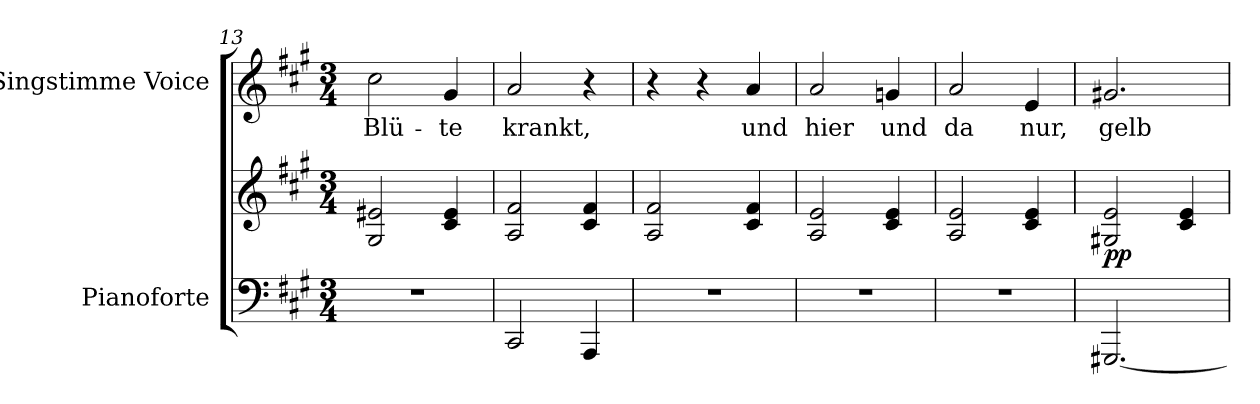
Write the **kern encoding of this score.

**kern	**kern	**dynam	**kern	**text
*part2	*part2	*part2	*part1	*part1
*staff3	*staff2	*staff2/3	*staff1	*staff1
*I"Pianoforte	*	*	*I"Singstimme Voice	*
*I'Pno	*	*	*	*
*clefF4	*clefG2	*	*clefG2	*
*k[f#c#g#]	*k[f#c#g#]	*	*k[f#c#g#]	*
*M3/4	*M3/4	*	*M3/4	*
=13	=13	=13	=13	=13
!	!	!	!	!LO:LY:b
2.r	2G#/ 2e#X/	.	2cc#\	Blü-
!	!	!	!	!LO:LY:b
.	4c#/ 4e#/	.	4g#/	-te
=14	=14	=14	=14	=14
!	!	!	!	!LO:LY:b
2CC#/	2A/ 2f#/	.	2a/	krankt,
4AAA/	4c#/ 4f#/	.	4r	.
=15	=15	=15	=15	=15
2.r	2A/ 2f#/	.	4r	.
.	.	.	4r	.
!	!	!	!	!LO:LY:b
.	4c#/ 4f#/	.	4a/	und
!!LO:LB:g=z
=16	=16	=16	=16	=16
!	!	!	!	!LO:LY:b
2.r	2A/ 2e/	.	2a/	hier
!	!	!	!	!LO:LY:b
.	4c#/ 4e/	.	4gn/	und
=17	=17	=17	=17	=17
!	!	!	!	!LO:LY:b
2.r	2A/ 2e/	.	2a/	da
!	!	!	!	!LO:LY:b
.	4c#/ 4e/	.	4e/	nur,
=18	=18	=18	=18	=18
!	!	!LO:DY:b	!	!LO:LY:b
[2.GGG#X/	2G#X/ 2e/	pp	2.g#X/	gelb
.	4c#/ 4e/	.	.	.
=	=	=	=	=
*-	*-	*-	*-	*-
